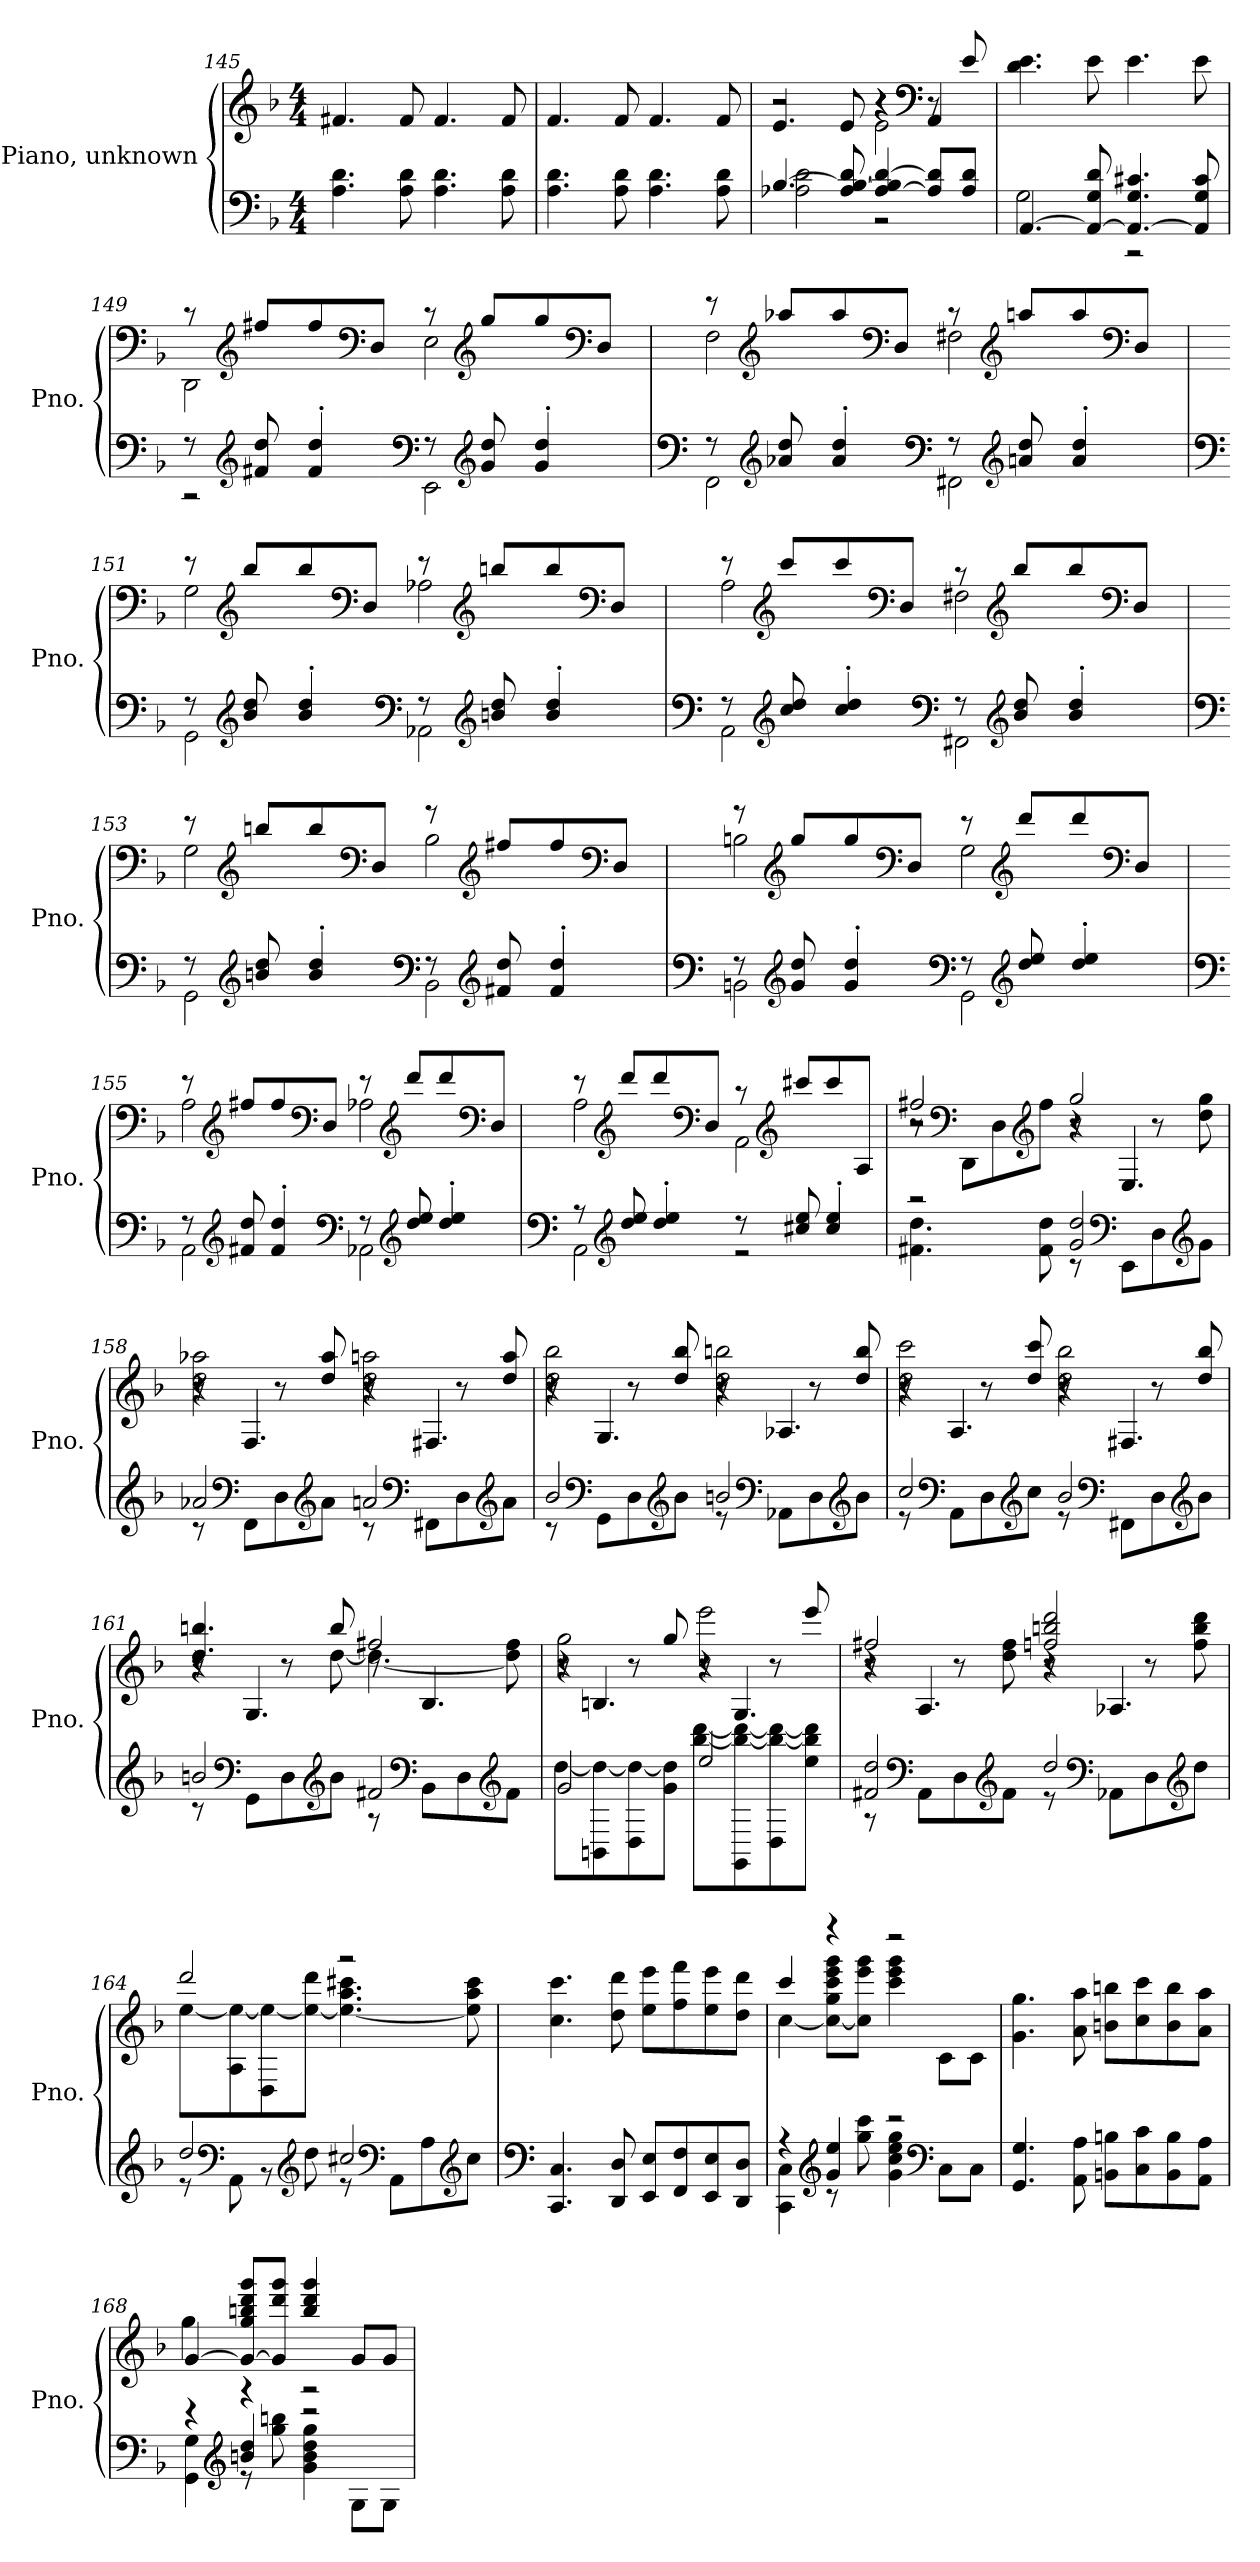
**kern	**kern
*part1	*part1
*staff2	*staff1
*I"Piano, unknown	*
*I'Pno.	*
*clefF4	*clefG2
*k[b-]	*k[b-]
*M4/4	*M4/4
=145	=145
4.A\ 4.d\	4.f#X/
8A\ 8d\	8f#/
4.A\ 4.d\	4.f#/
8A\ 8d\	8f#/
!!LO:LB:g=z
=146	=146
4.A\ 4.d\	4.f/
8A\ 8d\	8f/
4.A\ 4.d\	4.f/
8A\ 8d\	8f/
=147	=147
*^	*^
*	*	*	*^
[4.B-/	2A-X\ 2d\	4.e/	2r	2r
8A-/ 8B-/_ 8d/	.	8e/	.	.
[4A-/ 4B-/] [4d/	2r	4r	2e\	4r
*	*	*clefF4	*	*
8A-/] 8d/]L	.	8r	.	4AA/
8A-/ 8d/J	.	8e/	.	.
*	*	*v	*v	*v
=148	=148	=148
[4.AA/	2G\	4.d\ 4.e\
8AA/_ 8G/ 8d/	.	8e\
4.AA/_ 4.G/ 4.c#X/	2r	4.e\
8AA/] 8G/ 8c#/	.	8e\
!!LO:LB:g=z
=149	=149	=149
*	*	*^
8r	2r	8r	2DD\
*clefG2	*	*clefG2	*
8f#X/ 8dd/	.	8ff#X/L	.
4f#/' 4dd/'	.	8ff#/	.
*	*	*clefF4	*
.	.	8D/J	.
*clefF4	*	*	*
8r	2EE\	8r	2E\
*clefG2	*	*clefG2	*
8g/ 8dd/	.	8gg/L	.
4g/' 4dd/'	.	8gg/	.
*	*	*clefF4	*
.	.	8D/J	.
=150	=150	=150	=150
*clefF4	*	*	*
8r	2FF\	8r	2F\
*clefG2	*	*clefG2	*
8a-X/ 8dd/	.	8aa-X/L	.
4a-/' 4dd/'	.	8aa-/	.
*	*	*clefF4	*
.	.	8D/J	.
*clefF4	*	*	*
8r	2FF#X\	8r	2F#X\
*clefG2	*	*clefG2	*
8an/ 8dd/	.	8aan/L	.
4a/' 4dd/'	.	8aa/	.
*	*	*clefF4	*
.	.	8D/J	.
!!LO:PB:g=z	!!
=151	=151	=151	=151
*clefF4	*	*	*
8r	2GG\	8r	2G\
*clefG2	*	*clefG2	*
8b-/ 8dd/	.	8bb-/L	.
4b-/' 4dd/'	.	8bb-/	.
*	*	*clefF4	*
.	.	8D/J	.
*clefF4	*	*	*
8r	2AA-X\	8r	2A-X\
*clefG2	*	*clefG2	*
8bn/ 8dd/	.	8bbn/L	.
4b/' 4dd/'	.	8bb/	.
*	*	*clefF4	*
.	.	8D/J	.
=152	=152	=152	=152
*clefF4	*	*	*
8r	2AA\	8r	2A\
*clefG2	*	*clefG2	*
8cc/ 8dd/	.	8ccc/L	.
4cc/' 4dd/'	.	8ccc/	.
*	*	*clefF4	*
.	.	8D/J	.
*clefF4	*	*	*
8r	2FF#X\	8r	2F#X\
*clefG2	*	*clefG2	*
8b-/ 8dd/	.	8bb-/L	.
4b-/' 4dd/'	.	8bb-/	.
*	*	*clefF4	*
.	.	8D/J	.
!!LO:LB:g=z	!!
=153	=153	=153	=153
*clefF4	*	*	*
8r	2GG\	8r	2G\
*clefG2	*	*clefG2	*
8bn/ 8dd/	.	8bbn/L	.
4b/' 4dd/'	.	8bb/	.
*	*	*clefF4	*
.	.	8D/J	.
*clefF4	*	*	*
8r	2BB-\	8r	2B-\
*clefG2	*	*clefG2	*
8f#X/ 8dd/	.	8ff#X/L	.
4f#/' 4dd/'	.	8ff#/	.
*	*	*clefF4	*
.	.	8D/J	.
=154	=154	=154	=154
*clefF4	*	*	*
8r	2BBn\	8r	2Bn\
*clefG2	*	*clefG2	*
8g/ 8dd/	.	8gg/L	.
4g/' 4dd/'	.	8gg/	.
*	*	*clefF4	*
.	.	8D/J	.
*clefF4	*	*	*
8r	2GG\	8r	2G\
*clefG2	*	*clefG2	*
8dd/ 8ee/	.	8ddd/L	.
4dd/' 4ee/'	.	8ddd/	.
*	*	*clefF4	*
.	.	8D/J	.
!!LO:LB:g=z	!!
=155	=155	=155	=155
*clefF4	*	*	*
8r	2AA\	8r	2A\
*clefG2	*	*clefG2	*
8f#X/ 8dd/	.	8ff#X/L	.
4f#/' 4dd/'	.	8ff#/	.
*	*	*clefF4	*
.	.	8D/J	.
*clefF4	*	*	*
8r	2AA-X\	8r	2A-X\
*clefG2	*	*clefG2	*
8dd/ 8ee/	.	8ddd/L	.
4dd/' 4ee/'	.	8ddd/	.
*	*	*clefF4	*
.	.	8D/J	.
=156	=156	=156	=156
*clefF4	*	*	*
8r	2AA\	8r	2A\
*clefG2	*	*clefG2	*
8dd/ 8ee/	.	8ddd/L	.
4dd/' 4ee/'	.	8ddd/	.
*	*	*clefF4	*
.	.	8D/J	.
8r	2r	8r	2AA\
*	*	*clefG2	*
8cc#X/ 8ee/	.	8ccc#X/L	.
4cc#/' 4ee/'	.	8ccc#/	.
.	.	8A/J	.
!!LO:LB:g=z
=157	=157	=157	=157
*	*	*	*^
2r	4.f#X\ 4.dd\	2ff#X/	8r	2r
*	*	*clefF4	*	*
.	.	.	8DD\L	.
.	.	.	8D\	.
*	*	*clefG2	*	*
.	8f#\ 8dd\	.	8ff#\J	.
2g/ 2dd/	8r	2gg/	4r	8r
*clefF4	*	*	*	*
.	8EE\L	.	.	4.E/
.	8D\	.	8r	.
*clefG2	*	*	*	*
.	8g\J	.	8dd\ 8gg\	.
=158	=158	=158	=158	=158
2a-X/	8r	4r	2dd\ 2aa-X\	8r
*clefF4	*	*	*	*
.	8FF\L	.	.	4.F/
.	8D\	8r	.	.
*clefG2	*	*	*	*
.	8a-\J	8dd/ 8aa-/	.	.
2an/	8r	4r	2dd\ 2aan\	8r
*clefF4	*	*	*	*
.	8FF#X\L	.	.	4.F#X/
.	8D\	8r	.	.
*clefG2	*	*	*	*
.	8a\J	8dd/ 8aa/	.	.
!!LO:LB:g=z	!!	!!
=159	=159	=159	=159	=159
2b-/	8r	4r	2dd\ 2bb-\	8r
*clefF4	*	*	*	*
.	8GG\L	.	.	4.G/
.	8D\	8r	.	.
*clefG2	*	*	*	*
.	8b-\J	8dd/ 8bb-/	.	.
2bn/	8r	4r	2dd\ 2bbn\	8r
*clefF4	*	*	*	*
.	8AA-X\L	.	.	4.A-X/
.	8D\	8r	.	.
*clefG2	*	*	*	*
.	8b\J	8dd/ 8bb/	.	.
=160	=160	=160	=160	=160
2cc/	8r	4r	2dd\ 2ccc\	8r
*clefF4	*	*	*	*
.	8AA\L	.	.	4.A/
.	8D\	8r	.	.
*clefG2	*	*	*	*
.	8cc\J	8dd/ 8ccc/	.	.
2b-/	8r	4r	2dd\ 2bb-\	8r
*clefF4	*	*	*	*
.	8FF#X\L	.	.	4.F#X/
.	8D\	8r	.	.
*clefG2	*	*	*	*
.	8b-\J	8dd/ 8bb-/	.	.
!!LO:LB:g=z	!!	!!
=161	=161	=161	=161	=161
2bn/	8r	4.dd/ 4.bbn/	4r	8r
*clefF4	*	*	*	*
.	8GG\L	.	.	4.G/
.	8D\	.	8r	.
*clefG2	*	*	*	*
.	8b\J	8bb/	[8dd\	.
2f#X/	8r	2ff#X/	4.dd\_	8r
*clefF4	*	*	*	*
.	8BB-\L	.	.	4.B-/
.	8D\	.	.	.
*clefG2	*	*	*	*
.	8f#\J	.	8dd\] 8ff#\	.
=162	=162	=162	=162	=162
2g/	[8dd\L	4r	2gg\	8r
.	8BBn\ 8dd\_	.	.	4.Bn/
.	8D\ 8dd\_	8r	.	.
.	8g\ 8dd\]J	8gg/	.	.
2ee/	[8bb-\ [8ddd\L	4r	2eee\	8r
.	8GG\ 8bb-\_ 8ddd\_	.	.	4.G/
.	8D\ 8bb-\_ 8ddd\_	8r	.	.
.	8ee\ 8bb-\] 8ddd\]J	8eee/	.	.
!!LO:PB:g=z	!!	!!
=163	=163	=163	=163	=163
2f#X/ 2dd/	8r	2ff#X/	4r	8r
*clefF4	*	*	*	*
.	8AA\L	.	.	4.A/
.	8D\	.	8r	.
*clefG2	*	*	*	*
.	8f#\J	.	8dd\ 8ff#\	.
2dd/	8r	2ffn/ 2bbn/ 2ddd/	4r	8r
*clefF4	*	*	*	*
.	8AA-X\L	.	.	4.A-X/
.	8D\	.	8r	.
*clefG2	*	*	*	*
.	8dd\J	.	8ff\ 8bb\ 8ddd\	.
*	*	*	*v	*v
=164	=164	=164	=164
2dd/	8r	2ddd/	[8ee\L
*clefF4	*	*	*
.	8AA\	.	8A\ 8ee\_
.	8r	.	8D\ 8ee\_
*clefG2	*	*	*
.	8dd\	.	8ee\_ 8ddd\J
2cc#X/	8r	2r	4.ee\_ 4.aa\ 4.ccc#X\
*clefF4	*	*	*
.	8AA\L	.	.
.	8A\	.	.
*clefG2	*	*	*
.	8cc#\J	.	8ee\] 8aa\ 8ccc#\
*v	*v	*	*
*	*v	*v
!!LO:LB:g=z
=165	=165
*clefF4	*
4.CC/ 4.C/	4.cc\ 4.ccc\
8DD/ 8D/	8dd\ 8ddd\
8EE/ 8E/L	8ee\ 8eee\L
8FF/ 8F/	8ff\ 8fff\
8EE/ 8E/	8ee\ 8eee\
8DD/ 8D/J	8dd\ 8ddd\J
=166	=166
*^	*^
4r	4CC\ 4C\	4ccc/	[4cc\
*clefG2	*	*	*
4g/ 4ee/	8r	4r	8cc\_ 8gg\ 8ccc\ 8eee\ 8ggg\L
.	8gg\ 8ccc\	.	8cc\] 8eee\ 8ggg\J
2r	4g\ 4cc\ 4ee\ 4gg\	2r	4ccc\ 4eee\ 4ggg\
*clefF4	*	*	*
.	8C\L	.	8c\L
.	8C\J	.	8c\J
*v	*v	*	*
*	*v	*v
=167	=167
4.GG/ 4.G/	4.g\ 4.gg\
8AA\ 8A\	8a\ 8aa\
8BBn\ 8Bn\L	8bn\ 8bbn\L
8C\ 8c\	8cc\ 8ccc\
8BB\ 8B\	8b\ 8bb\
8AA\ 8A\J	8a\ 8aa\J
=168	=168
*^	*^
4r	4GG\ 4G\	[4g/	4gg\
*clefG2	*	*	*
4bn/ 4dd/	8r	8g/_ 8gg/ 8bbn/ 8ddd/ 8ggg/L	4r
.	8gg\ 8bbn\	8g/] 8ddd/ 8ggg/J	.
2r	4g\ 4b\ 4dd\ 4gg\	4bb/ 4ddd/ 4ggg/	2r
.	8G\L	8g/L	.
.	8G\J	8g/J	.
*v	*v	*	*
*	*v	*v
=	=
*-	*-
